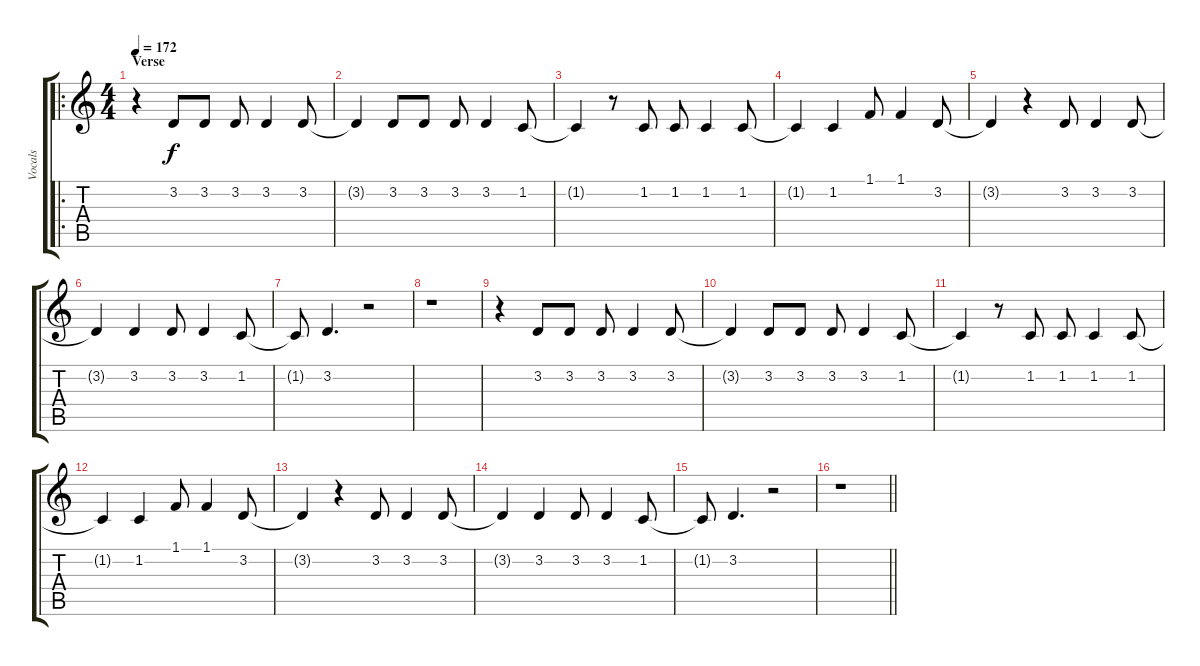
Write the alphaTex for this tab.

\track ("Vocals" "Vocals") {instrument drawbarorgan}
\staff {score tabs}
\tuning (E4 B3 G3 D3 A2 E2) {hide}
\ro
\ts (4 4)
\section ("" "Verse")
\tempo 172
\clef g2
\ks c
r.4{dy f} 3.2.8 3.2.8 3.2.8 3.2.4 3.2.8 |
3.2{t}.4 3.2.8 3.2.8 3.2.8 3.2.4 1.2.8 |
1.2{t}.4 r.8 1.2.8 1.2.8 1.2.4 1.2.8 |
1.2{t}.4 1.2.4 1.1.8 1.1.4 3.2.8 |
3.2{t}.4 r.4 3.2.8 3.2.4 3.2.8 |
3.2{t}.4 3.2.4 3.2.8 3.2.4 1.2.8 |
1.2{t}.8 3.2.4{d} r.2 |
r.1 |
r.4 3.2.8 3.2.8 3.2.8 3.2.4 3.2.8 |
3.2{t}.4 3.2.8 3.2.8 3.2.8 3.2.4 1.2.8 |
1.2{t}.4 r.8 1.2.8 1.2.8 1.2.4 1.2.8 |
1.2{t}.4 1.2.4 1.1.8 1.1.4 3.2.8 |
3.2{t}.4 r.4 3.2.8 3.2.4 3.2.8 |
3.2{t}.4 3.2.4 3.2.8 3.2.4 1.2.8 |
1.2{t}.8 3.2.4{d} r.2 |
\barLineRight lightlight
r.1
